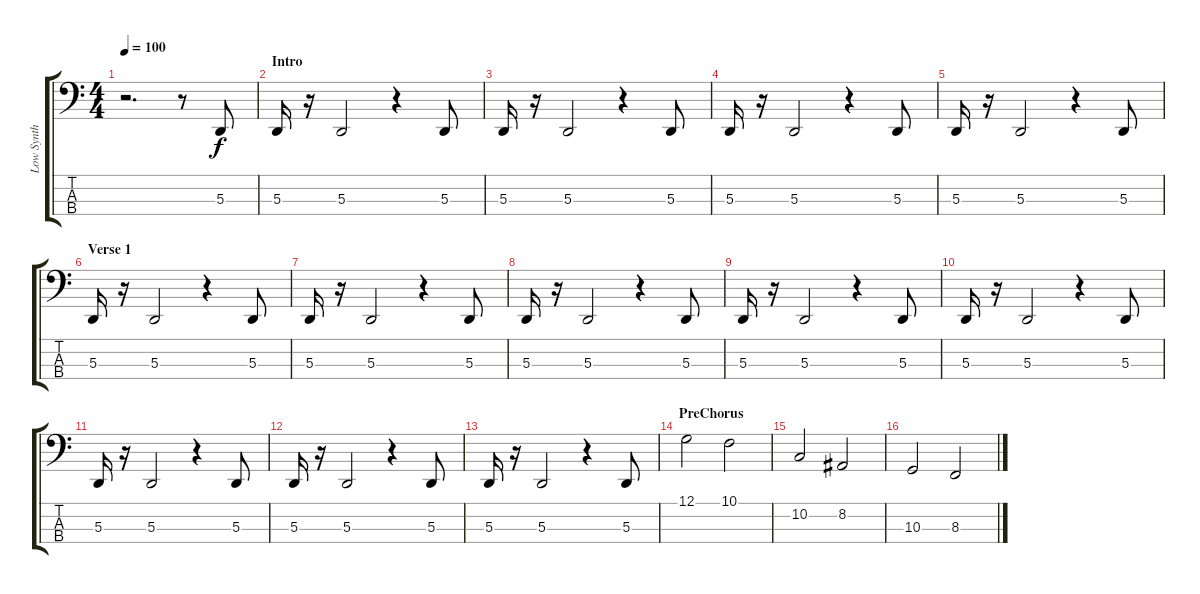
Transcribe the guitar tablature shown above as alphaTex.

\track ("Low Synth Bass" "Low Synth ") {instrument synthbass2}
\staff {score tabs}
\tuning (G1 D1 A0 E0) {hide}
\ts (4 4)
\tempo 100
\clef f4
\ks c
r.2{d dy f instrument synthbass2} r.8 5.3.8 |
\section ("" "Intro")
5.3.16 r.16 5.3.2 r.4 5.3.8 |
5.3.16 r.16 5.3.2 r.4 5.3.8 |
5.3.16 r.16 5.3.2 r.4 5.3.8 |
5.3.16 r.16 5.3.2 r.4 5.3.8 |
\section ("" "Verse 1")
5.3.16 r.16 5.3.2 r.4 5.3.8 |
5.3.16 r.16 5.3.2 r.4 5.3.8 |
5.3.16 r.16 5.3.2 r.4 5.3.8 |
5.3.16 r.16 5.3.2 r.4 5.3.8 |
5.3.16 r.16 5.3.2 r.4 5.3.8 |
5.3.16 r.16 5.3.2 r.4 5.3.8 |
5.3.16 r.16 5.3.2 r.4 5.3.8 |
5.3.16 r.16 5.3.2 r.4 5.3.8 |
\section ("" "PreChorus")
12.1.2 10.1.2 |
10.2.2 8.2.2 |
10.3.2 8.3.2
